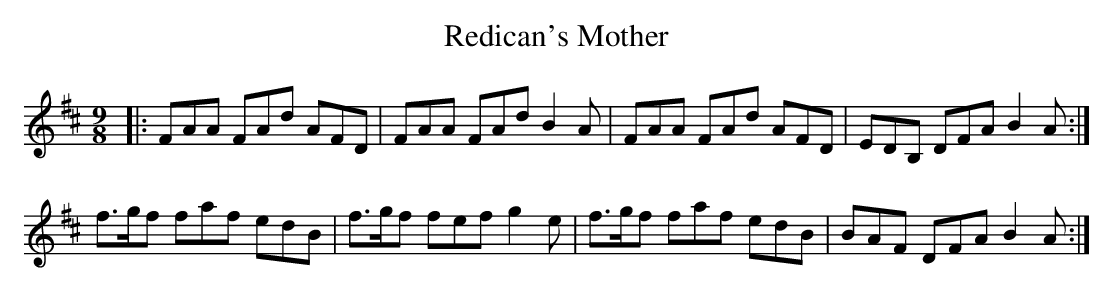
X:1
T: Redican's Mother
M: 9/8
L: 1/8
K: Dmaj
|:FAA FAd AFD|FAA FAd B2A|FAA FAd AFD|EDB, DFA B2A:|
f3/2g/f faf edB|f3/2g/f fef g2e|f3/2g/f faf edB|BAF DFA B2A:|
